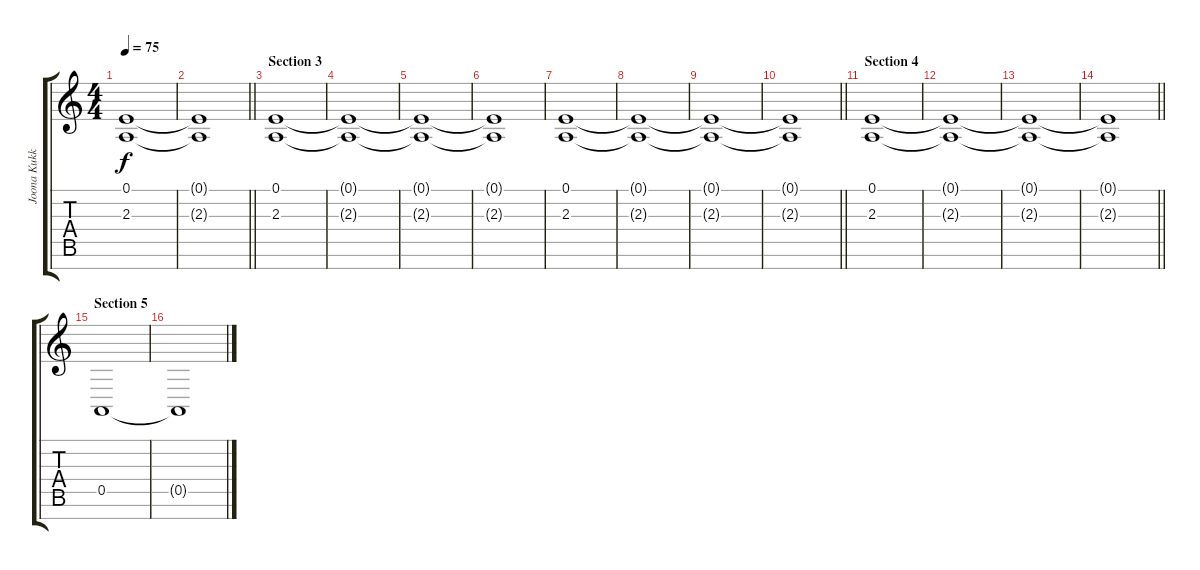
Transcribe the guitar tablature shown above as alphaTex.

\track ("Joona Kukkola (string pad)" "Joona Kukk") {instrument pad2warm}
\staff {score tabs}
\tuning (E4 B3 G3 D3 A2 E2 B1) {hide}
\ts (4 4)
\tempo 75
\clef g2
\ks aminor
(0.1 2.3).1{dy f} |
\barLineRight lightlight
(0.1{t} 2.3{t}).1 |
\section ("" "Section 3")
(0.1 2.3).1 |
(0.1{t} 2.3{t}).1 |
(0.1{t} 2.3{t}).1 |
(0.1{t} 2.3{t}).1 |
(0.1 2.3).1 |
(0.1{t} 2.3{t}).1 |
(0.1{t} 2.3{t}).1 |
\barLineRight lightlight
(0.1{t} 2.3{t}).1 |
\section ("" "Section 4")
(0.1 2.3).1 |
(0.1{t} 2.3{t}).1 |
(0.1{t} 2.3{t}).1 |
\barLineRight lightlight
(0.1{t} 2.3{t}).1 |
\section ("" "Section 5")
0.5.1{volume 10 instrument pad8sweep} |
0.5{t}.1
